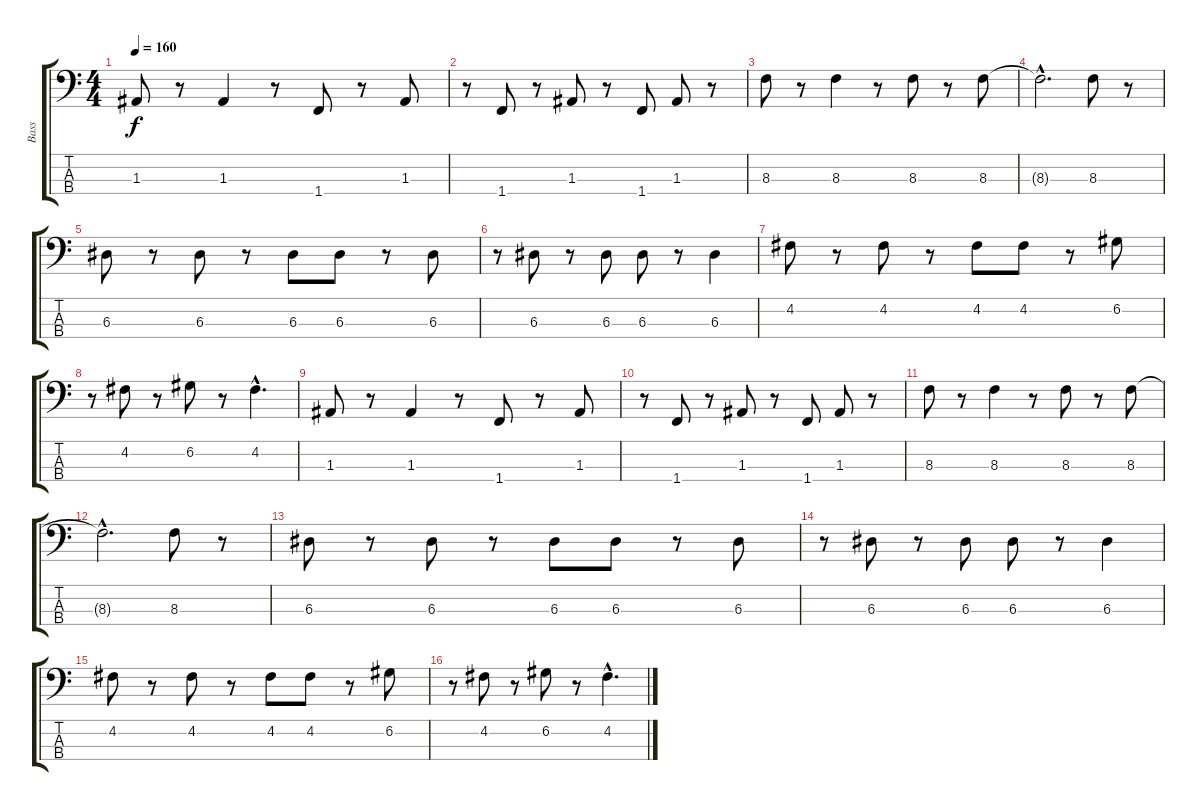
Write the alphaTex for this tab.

\track ("Bass" "Bass") {instrument electricbassfinger}
\staff {score tabs}
\tuning (G2 D2 A1 E1) {hide}
\ts (4 4)
\tempo 160
\clef f4
\ks c
1.3.8{dy f} r.8 1.3.4 r.8 1.4.8 r.8 1.3.8 |
r.8 1.4.8 r.8 1.3.8 r.8 1.4.8 1.3.8 r.8 |
8.3.8 r.8 8.3.4 r.8 8.3.8 r.8 8.3.8 |
8.3{hac t}.2{d} 8.3.8 r.8 |
6.3.8 r.8 6.3.8 r.8 6.3.8 6.3.8 r.8 6.3.8 |
r.8 6.3.8 r.8 6.3.8 6.3.8 r.8 6.3.4 |
4.2.8 r.8 4.2.8 r.8 4.2.8 4.2.8 r.8 6.2.8 |
r.8 4.2.8 r.8 6.2.8 r.8 4.2{hac}.4{d} |
1.3.8 r.8 1.3.4 r.8 1.4.8 r.8 1.3.8 |
r.8 1.4.8 r.8 1.3.8 r.8 1.4.8 1.3.8 r.8 |
8.3.8 r.8 8.3.4 r.8 8.3.8 r.8 8.3.8 |
8.3{hac t}.2{d} 8.3.8 r.8 |
6.3.8 r.8 6.3.8 r.8 6.3.8 6.3.8 r.8 6.3.8 |
r.8 6.3.8 r.8 6.3.8 6.3.8 r.8 6.3.4 |
4.2.8 r.8 4.2.8 r.8 4.2.8 4.2.8 r.8 6.2.8 |
r.8 4.2.8 r.8 6.2.8 r.8 4.2{hac}.4{d}
